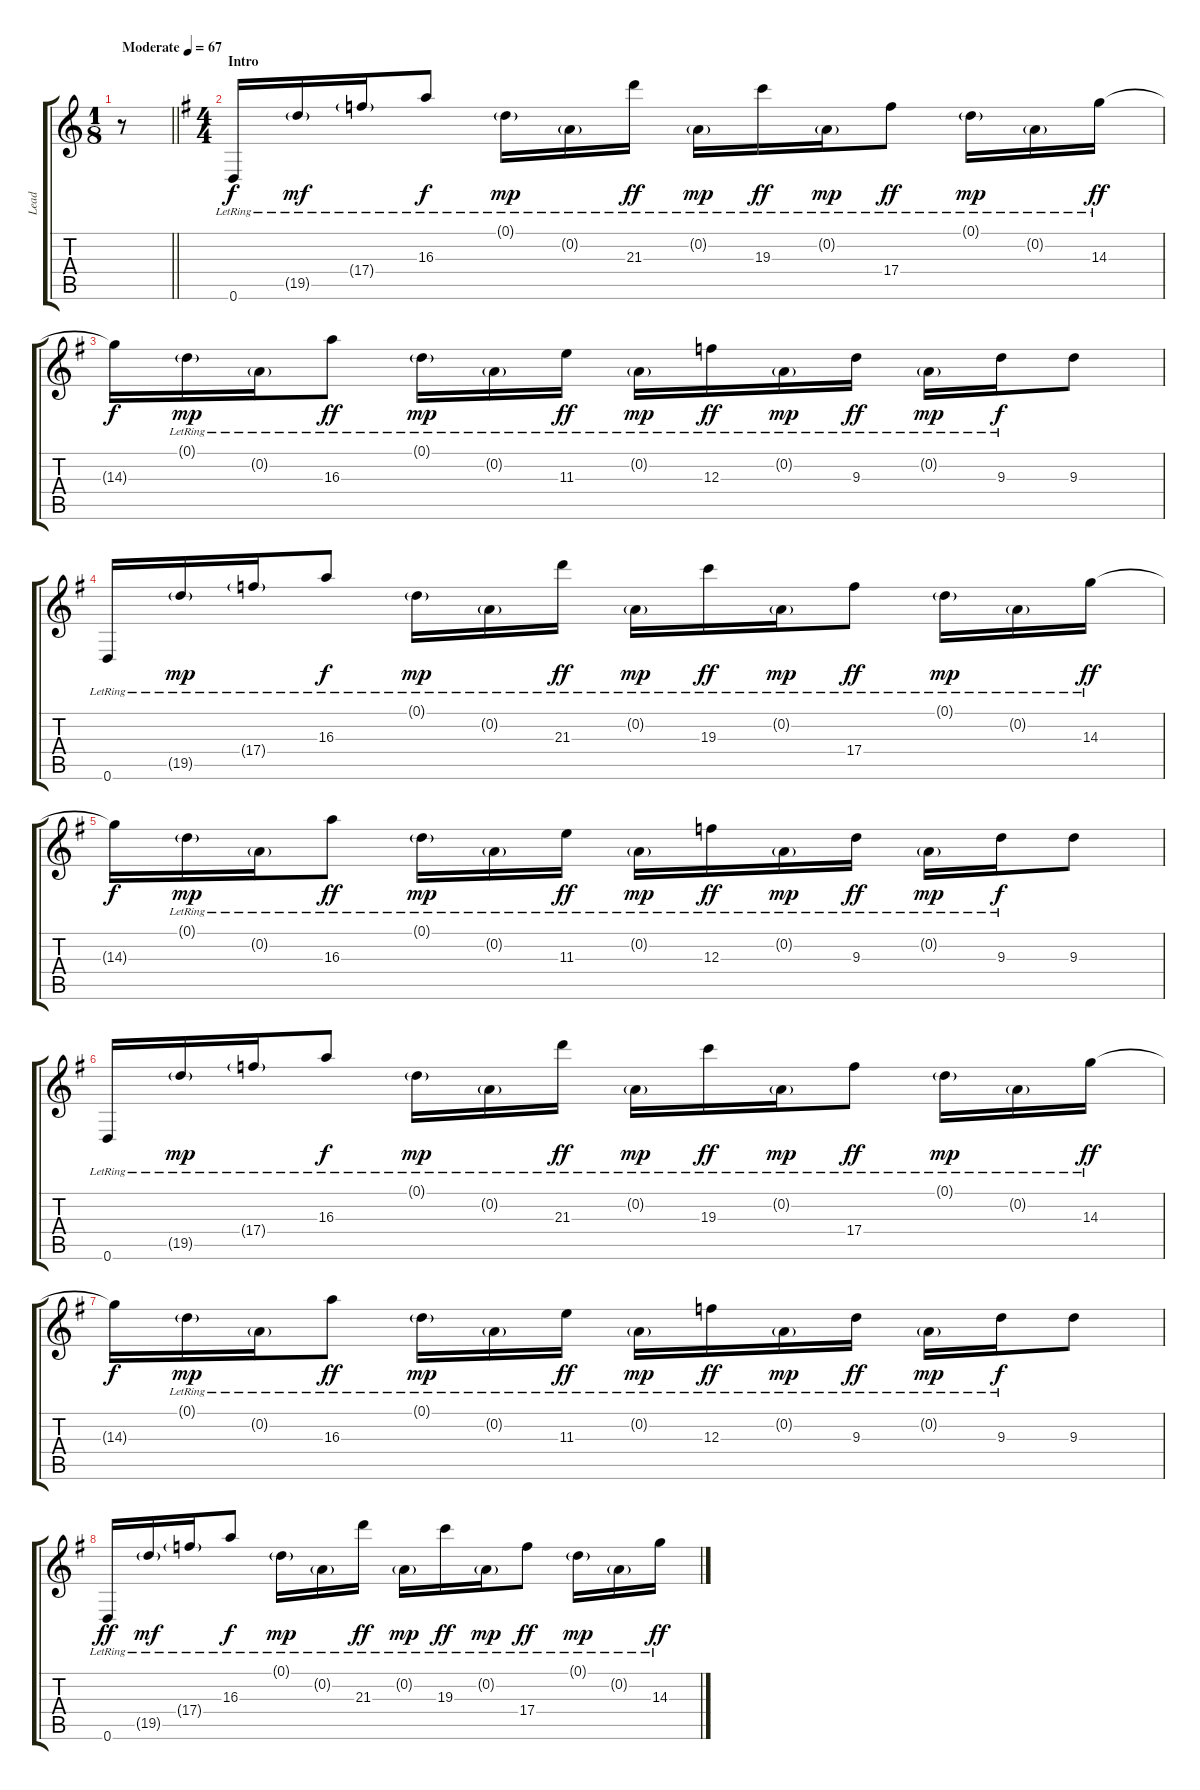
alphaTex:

\track ("Lead" "Lead") {instrument electricguitarclean}
\staff {score tabs}
\tuning (D4 A3 F3 C3 G2 D2) {hide}
\ts (1 8)
\tempo (67 "Moderate")
\clef g2
\barLineRight lightlight
\ks c
r.8{dy f instrument electricguitarclean} |
\ts (4 4)
\section ("" "Intro")
\ks eminor
0.6{lr}.16 19.5{g lr}.16{dy mf} 17.4{g lr}.16 16.3{lr}.8{dy f} 0.1{g lr}.16{dy mp} 0.2{g lr}.16 21.3{lr}.16{dy ff} 0.2{g lr}.16{dy mp} 19.3{lr}.16{dy ff} 0.2{g lr}.16{dy mp} 17.4{lr}.8{dy ff} 0.1{g lr}.16{dy mp} 0.2{g lr}.16 14.3{lr}.16{dy ff} |
14.3{t}.16{dy f} 0.1{g lr}.16{dy mp} 0.2{g lr}.16 16.3{lr}.8{dy ff} 0.1{g lr}.16{dy mp} 0.2{g lr}.16 11.3{lr}.16{dy ff} 0.2{g lr}.16{dy mp} 12.3{lr}.16{dy ff} 0.2{g lr}.16{dy mp} 9.3{lr}.16{dy ff} 0.2{g lr}.16{dy mp} 9.3{lr}.16{dy f} 9.3.8 |
0.6{lr}.16 19.5{g lr}.16{dy mp} 17.4{g lr}.16 16.3{lr}.8{dy f} 0.1{g lr}.16{dy mp} 0.2{g lr}.16 21.3{lr}.16{dy ff} 0.2{g lr}.16{dy mp} 19.3{lr}.16{dy ff} 0.2{g lr}.16{dy mp} 17.4{lr}.8{dy ff} 0.1{g lr}.16{dy mp} 0.2{g lr}.16 14.3{lr}.16{dy ff} |
14.3{t}.16{dy f} 0.1{g lr}.16{dy mp} 0.2{g lr}.16 16.3{lr}.8{dy ff} 0.1{g lr}.16{dy mp} 0.2{g lr}.16 11.3{lr}.16{dy ff} 0.2{g lr}.16{dy mp} 12.3{lr}.16{dy ff} 0.2{g lr}.16{dy mp} 9.3{lr}.16{dy ff} 0.2{g lr}.16{dy mp} 9.3{lr}.16{dy f} 9.3.8 |
0.6{lr}.16 19.5{g lr}.16{dy mp} 17.4{g lr}.16 16.3{lr}.8{dy f} 0.1{g lr}.16{dy mp} 0.2{g lr}.16 21.3{lr}.16{dy ff} 0.2{g lr}.16{dy mp} 19.3{lr}.16{dy ff} 0.2{g lr}.16{dy mp} 17.4{lr}.8{dy ff} 0.1{g lr}.16{dy mp} 0.2{g lr}.16 14.3{lr}.16{dy ff} |
14.3{t}.16{dy f} 0.1{g lr}.16{dy mp} 0.2{g lr}.16 16.3{lr}.8{dy ff} 0.1{g lr}.16{dy mp} 0.2{g lr}.16 11.3{lr}.16{dy ff} 0.2{g lr}.16{dy mp} 12.3{lr}.16{dy ff} 0.2{g lr}.16{dy mp} 9.3{lr}.16{dy ff} 0.2{g lr}.16{dy mp} 9.3{lr}.16{dy f} 9.3.8 |
0.6{lr}.16{dy ff} 19.5{g lr}.16{dy mf} 17.4{g lr}.16 16.3{lr}.8{dy f} 0.1{g lr}.16{dy mp} 0.2{g lr}.16 21.3{lr}.16{dy ff} 0.2{g lr}.16{dy mp} 19.3{lr}.16{dy ff} 0.2{g lr}.16{dy mp} 17.4{lr}.8{dy ff} 0.1{g lr}.16{dy mp} 0.2{g lr}.16 14.3{lr}.16{dy ff}
